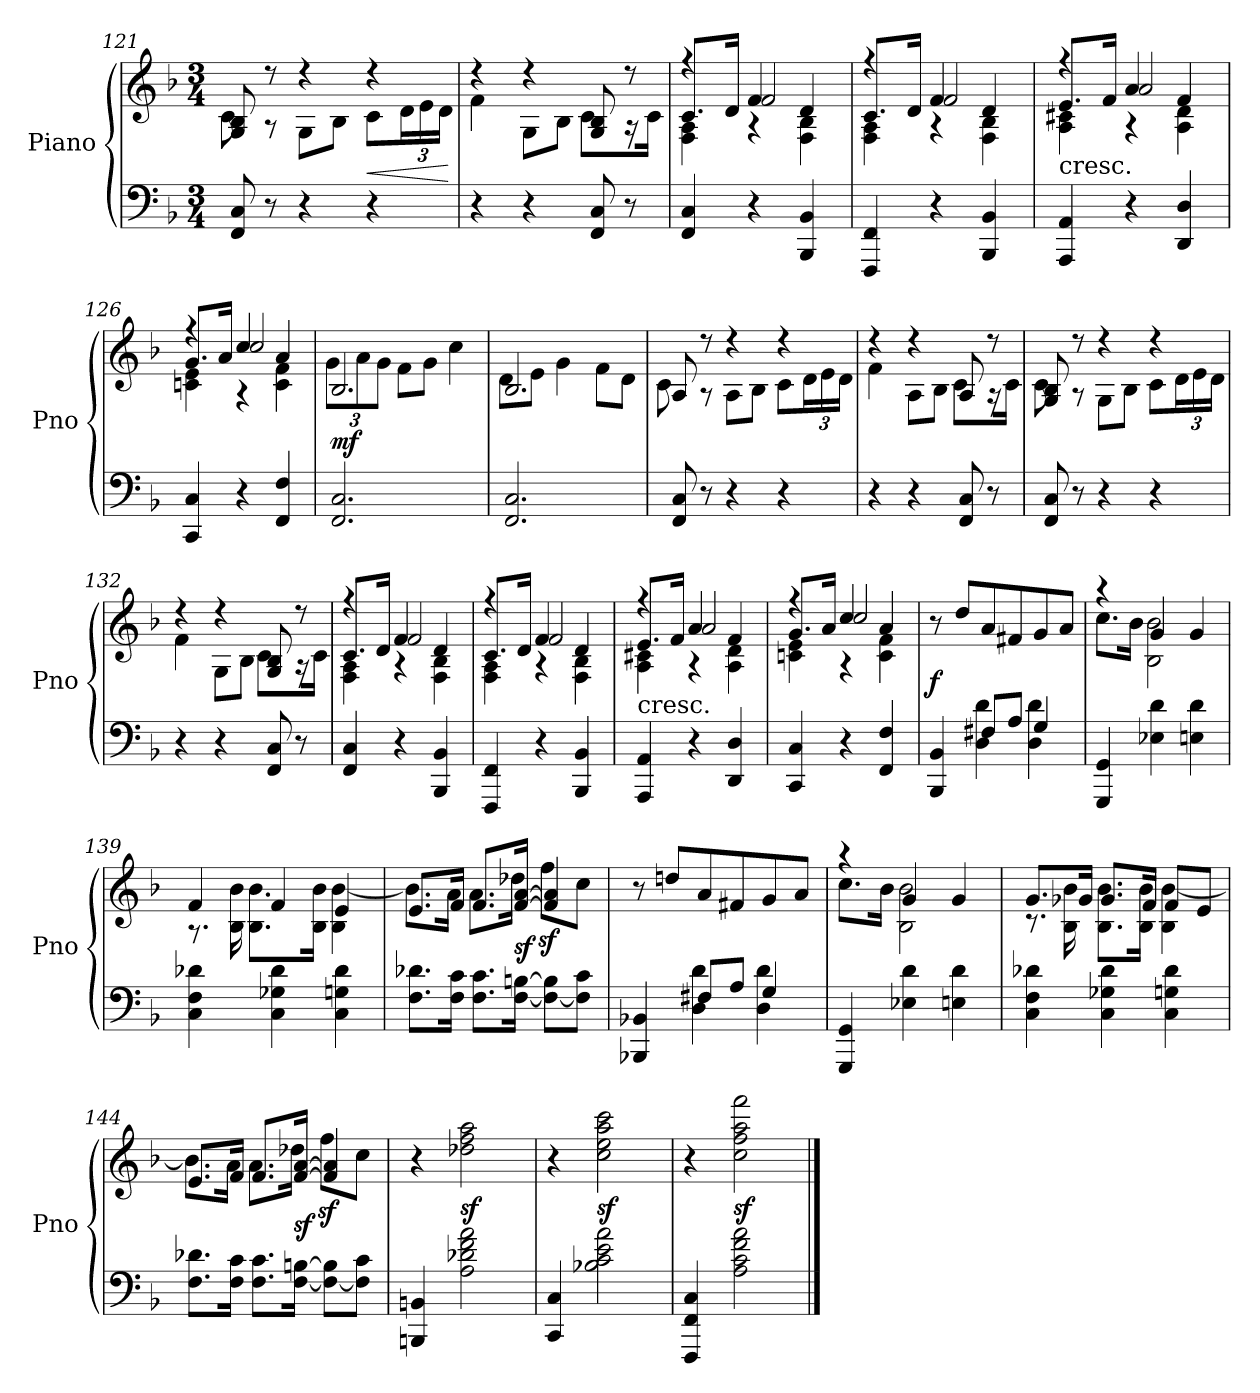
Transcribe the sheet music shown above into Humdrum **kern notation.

**kern	**kern	**dynam
*part1	*part1	*part1
*staff2	*staff1	*staff1/2
*I"Piano	*	*
*I'Pno	*	*
*clefF4	*clefG2	*
*k[b-]	*k[b-]	*
*M3/4	*M3/4	*
=121	=121	=121
*	*^	*
8FF 8C	8G 8B-	8c	.
8r	8r	8r	.
4r	4r	8GL	.
.	.	8B-J	.
4r	4r	8cL	<
.	.	24dL	.
.	.	24e	.
.	.	24dJJ	.
*	*v	*v	*
.	.	[
=122	=122	=122
*	*^	*
4r	4r	4f	.
4r	4r	8GL	.
.	.	8B-J	.
8FF 8C	8G 8B-	8cL	.
8r	8r	16r	.
.	.	16cJk	.
=123	=123	=123	=123
*	*	*^	*
4FF 4C	4F\ 4A\	8.c/L	4rff	.
.	.	16dJk	.	.
4r	4rA	4f/	2f	.
4BBB- 4BB-	4F\ 4B-\	4d/	.	.
=124	=124	=124	=124	=124
4FFF 4FF	4F\ 4A\	8.c/L	4rff	.
.	.	16dJk	.	.
4r	4rA	4f/	2f	.
4BBB- 4BB-	4F\ 4B-\	4d/	.	.
=125	=125	=125	=125	=125
!	!LO:TX:c:t=cresc.	!	!	!
4AAA 4AA	4A\ 4c#X\	8.e/L	4rff	.
.	.	16fJk	.	.
4r	4rA	4a/	2a	.
4DD 4D	4A\ 4d\	4f/	.	.
=126	=126	=126	=126	=126
4CC 4C	4cn\ 4e\	8.g/L	4rff	.
.	.	16aJk	.	.
4r	4rA	4cc/	2cc	.
4FF 4F	4c\ 4f\	4a/	.	.
*	*	*v	*v	*
=127	=127	=127	=127
2.FF 2.C	2.B-	12gL	mf
.	.	12a	.
.	.	12gJ	.
.	.	8fL	.
.	.	8gJ	.
.	.	4cc	.
=128	=128	=128	=128
2.FF 2.C	2.B-	8dL	.
.	.	8eJ	.
.	.	4g	.
.	.	8fL	.
.	.	8dJ	.
=129	=129	=129	=129
8FF 8C	8A	8c	.
8r	8r	8r	.
4r	4r	8AL	.
.	.	8B-J	.
4r	4r	8cL	.
.	.	24dL	.
.	.	24e	.
.	.	24dJJ	.
=130	=130	=130	=130
4r	4r	4f	.
4r	4r	8AL	.
.	.	8B-J	.
8FF 8C	8A	8cL	.
8r	8r	16r	.
.	.	16cJk	.
=131	=131	=131	=131
8FF 8C	8G 8B-	8c	.
8r	8r	8r	.
4r	4r	8GL	.
.	.	8B-J	.
4r	4r	8cL	.
.	.	24dL	.
.	.	24e	.
.	.	24dJJ	.
=132	=132	=132	=132
4r	4r	4f	.
4r	4r	8GL	.
.	.	8B-J	.
8FF 8C	8G 8B-	8cL	.
8r	8r	16r	.
.	.	16cJk	.
=133	=133	=133	=133
*	*	*^	*
4FF 4C	4F\ 4A\	8.c/L	4rff	.
.	.	16dJk	.	.
4r	4rA	4f/	2f	.
4BBB- 4BB-	4F\ 4B-\	4d/	.	.
=134	=134	=134	=134	=134
4FFF 4FF	4F\ 4A\	8.c/L	4rff	.
.	.	16dJk	.	.
4r	4rA	4f/	2f	.
4BBB- 4BB-	4F\ 4B-\	4d/	.	.
=135	=135	=135	=135	=135
!	!LO:TX:c:t=cresc.	!	!	!
4AAA 4AA	4A\ 4c#X\	8.e/L	4rff	.
.	.	16fJk	.	.
4r	4rA	4a/	2a	.
4DD 4D	4A\ 4d\	4f/	.	.
=136	=136	=136	=136	=136
4CC 4C	4cn\ 4e\	8.g/L	4rff	.
.	.	16aJk	.	.
4r	4rA	4cc/	2cc	.
4FF 4F	4c\ 4f\	4a/	.	.
*	*v	*v	*v	*
=137	=137	=137
*^	*	*
4BBB- 4BB-	4ryy	8r	f
.	.	8ddL	.
8F#XL	4D 4d	8a	.
8AJ	.	8f#X	.
4G	4D 4d	8g	.
.	.	8aJ	.
*v	*v	*	*
=138	=138	=138
*	*^	*
4GGG 4GG	4r	8.ccL	.
.	.	16b-Jk	.
4E-X 4d	4g	2B- 2b-	.
4En 4d	4g	.	.
=139	=139	=139	=139
4C 4F 4d-X	4f	8.r	.
.	.	16B- 16b-	.
4C 4G-X 4d-	4f	8.B- 8.b-L	.
.	.	16B- 16b-Jk	.
4C 4Gn 4d-	4e	4B- [4b-	.
=140	=140	=140	=140
8.F 8.d-XL	8.eL	8.b-L]	.
16F 16cJk	16fJk	16aJk	.
8.F 8.cL	8.fL	8.aL	.
[16F [16BnJk	[16f [16aJk	16dd-XJk	sf
8F_ 8B]L	4f] 4a]	8ffz>L	.
8F] 8cJ	.	8ccJ	.
*	*v	*v	*
=141	=141	=141
*^	*	*
4BBB-X 4BB-X	4ryy	8r	.
.	.	8ddnL	.
8F#XL	4D 4d	8a	.
8AJ	.	8f#X	.
4G	4D 4d	8g	.
.	.	8aJ	.
*v	*v	*	*
=142	=142	=142
*	*^	*
4GGG 4GG	4r	8.ccL	.
.	.	16b-Jk	.
4E-X 4d	4g	2B- 2b-	.
4En 4d	4g	.	.
=143	=143	=143	=143
4C 4F 4d-X	8.gL	8.r	.
.	16g-XJk	16B- 16b-	.
4C 4G-X 4d-	8.g-L	8.B- 8.b-L	.
.	16fJk	16B- 16b-Jk	.
4C 4Gn 4d-	8fL	4B- [4b-	.
.	8eJ	.	.
=144	=144	=144	=144
8.F 8.d-XL	8.eL	8.b-L]	.
16F 16cJk	16fJk	16aJk	.
8.F 8.cL	8.fL	8.aL	.
[16F [16BnJk	[16f [16aJk	16dd-XJk	sf
8F_ 8B]L	4f] 4a]	8ffz>L	.
8F] 8cJ	.	8ccJ	.
*	*v	*v	*
=145	=145	=145
4BBBn 4BBn	4r	.
2A 2d-X 2f 2a	2dd-X 2ff 2aa	sf
=146	=146	=146
4CC 4C	4r	.
2B-X 2c 2e 2a	2cc 2ee 2aa 2ccc	sf
=147	=147	=147
4FFF 4FF 4C	4r	.
2A 2c 2f 2a	2cc 2ff 2aa 2fff	sf
==	==	==
*-	*-	*-
